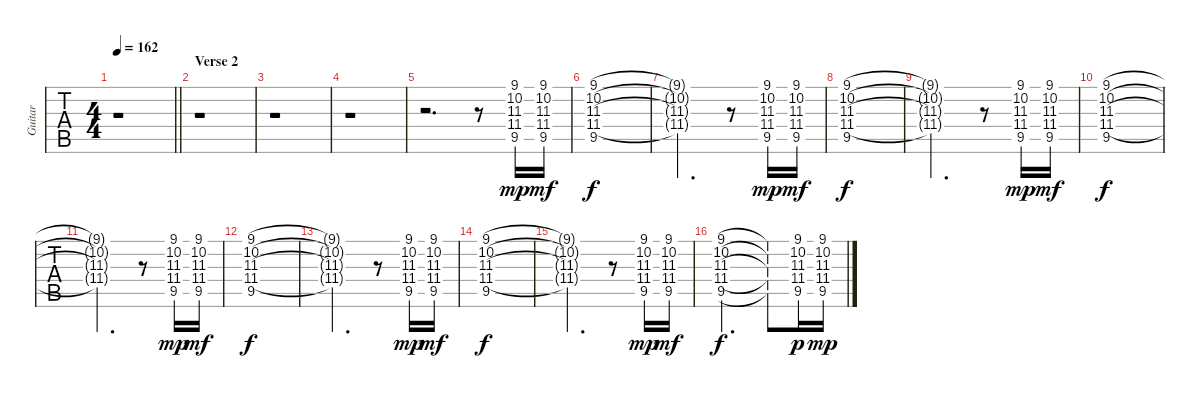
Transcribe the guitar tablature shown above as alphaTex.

\track ("Guitar" "Guitar") {instrument acousticguitarsteel}
\staff {tabs}
\tuning (E4 B3 G3 D3 A2 E2) {hide}
\ts (4 4)
\tempo 162
\clef g2
\barLineRight lightlight
\ks f#
r.1{dy mf} |
\section ("" "Verse 2")
r.1 |
r.1 |
r.1 |
r.2{d} r.8 (9.1 10.2 11.3 11.4 9.5).16{dy mp} (9.1 10.2 11.3 11.4 9.5).16{dy mf} |
(9.1 10.2 11.3 11.4 9.5).1{dy f} |
(9.1{t} 10.2{t} 11.3{t} 11.4{t}).2{d} r.8 (9.1 10.2 11.3 11.4 9.5).16{dy mp} (9.1 10.2 11.3 11.4 9.5).16{dy mf} |
(9.1 10.2 11.3 11.4 9.5).1{dy f} |
(9.1{t} 10.2{t} 11.3{t} 11.4{t}).2{d} r.8 (9.1 10.2 11.3 11.4 9.5).16{dy mp} (9.1 10.2 11.3 11.4 9.5).16{dy mf} |
(9.1 10.2 11.3 11.4 9.5).1{dy f} |
(9.1{t} 10.2{t} 11.3{t} 11.4{t}).2{d} r.8 (9.1 10.2 11.3 11.4 9.5).16{dy mp} (9.1 10.2 11.3 11.4 9.5).16{dy mf} |
(9.1 10.2 11.3 11.4 9.5).1{dy f} |
(9.1{t} 10.2{t} 11.3{t} 11.4{t}).2{d} r.8 (9.1 10.2 11.3 11.4 9.5).16{dy mp} (9.1 10.2 11.3 11.4 9.5).16{dy mf} |
(9.1 10.2 11.3 11.4 9.5).1{dy f} |
(9.1{t} 10.2{t} 11.3{t} 11.4{t}).2{d} r.8 (9.1 10.2 11.3 11.4 9.5).16{dy mp} (9.1 10.2 11.3 11.4 9.5).16{dy mf} |
(9.1 10.2 11.3 11.4 9.5).2{d dy f} (9.1{t} 10.2{t} 11.3{t} 11.4{t} 9.5{t}).8 (9.1 10.2 11.3 11.4 9.5).16{dy p} (9.1 10.2 11.3 11.4 9.5).16{dy mp}
